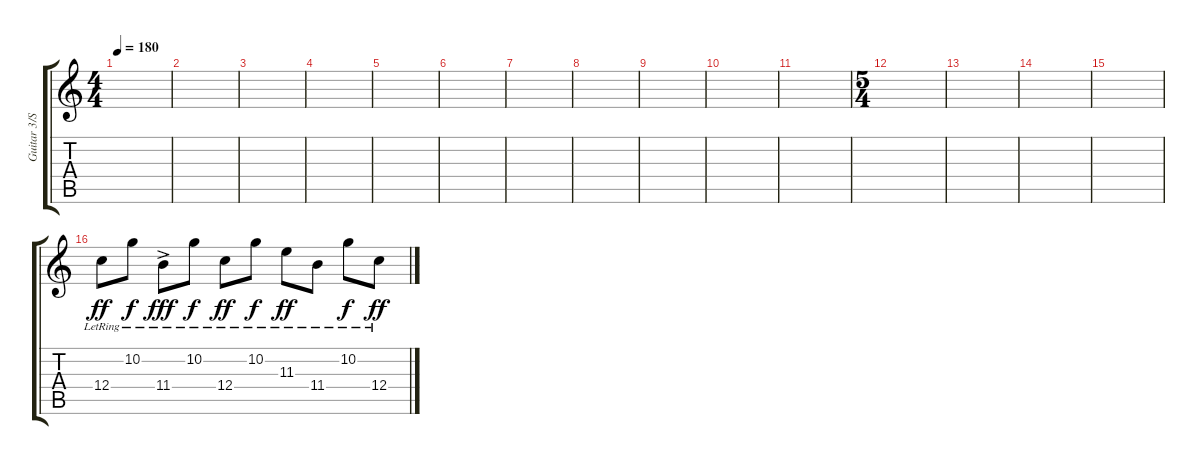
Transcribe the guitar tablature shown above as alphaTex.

\track ("Guitar 3/Sitar" "Guitar 3/S") {instrument acousticguitarsteel}
\staff {score tabs}
\tuning (D4 A3 F3 C3 G2 C2) {hide}
\ts (4 4)
\tempo 180
\clef g2
\ks c
|
|
|
|
|
|
|
|
|
|
|
\ts (5 4)
|
|
|
|
12.4{lr}.8{dy ff} 10.2{lr}.8{dy f} 11.4{ac lr}.8{dy fff} 10.2{lr}.8{dy f} 12.4{lr}.8{dy ff} 10.2{lr}.8{dy f} 11.3{lr}.8{dy ff} 11.4{lr}.8 10.2{lr}.8{dy f} 12.4{lr}.8{dy ff}
